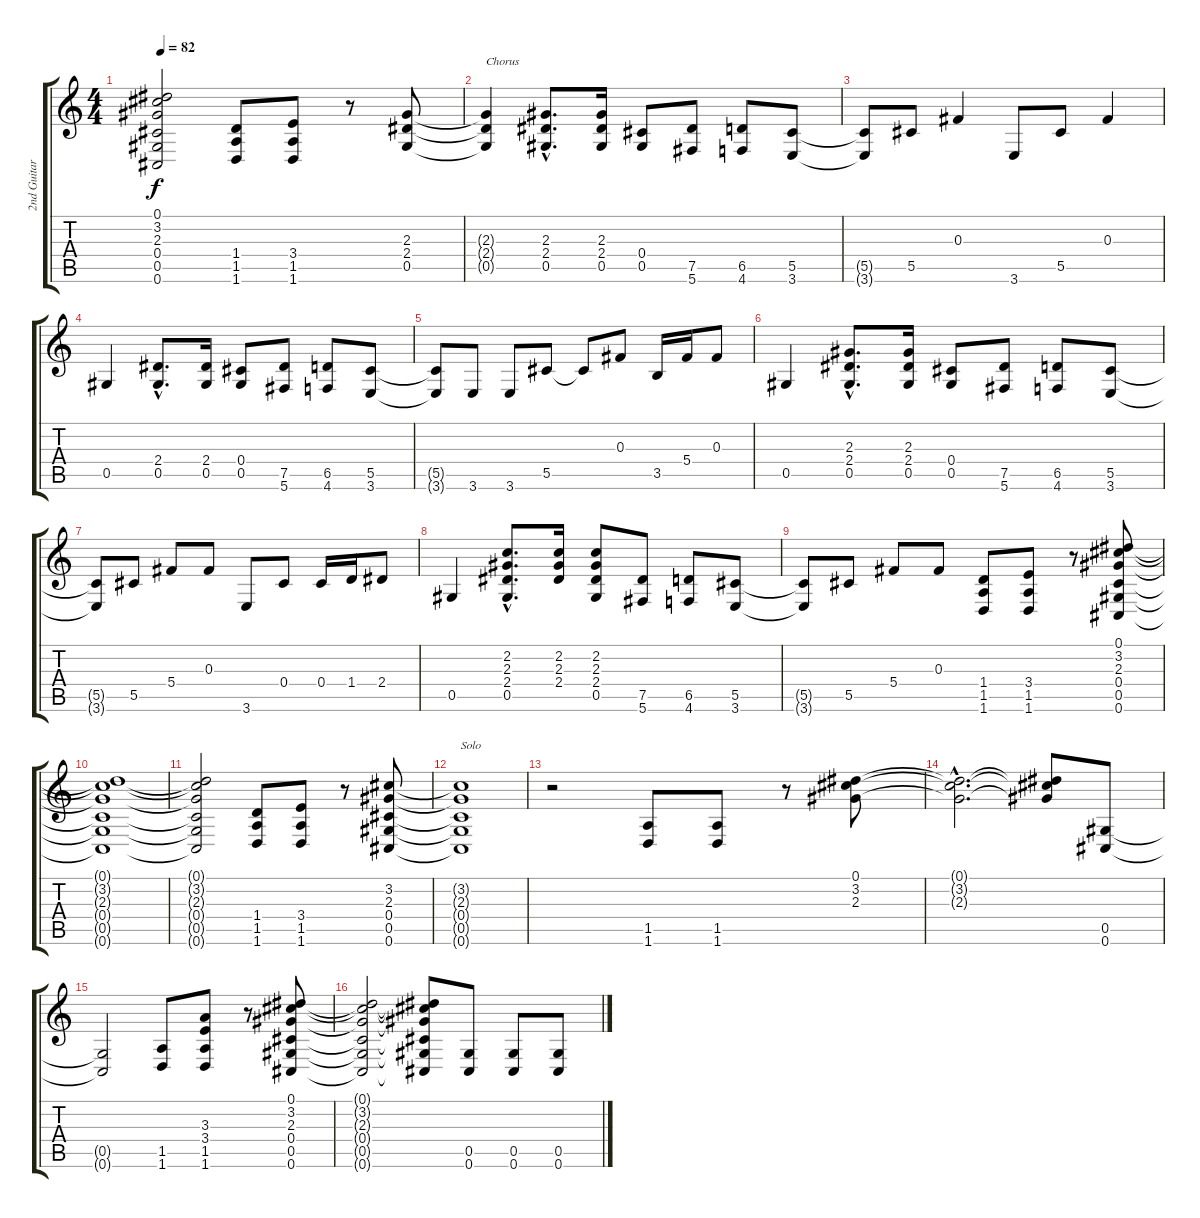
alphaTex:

\track ("2nd Guitar" "2nd Guitar") {instrument overdrivenguitar}
\staff {score tabs}
\tuning (Eb4 Bb3 Gb3 Db3 Ab2 Db2) {hide}
\ts (4 4)
\tempo 82
\clef g2
\ks c
(0.1{t} 3.2{t} 2.3{t} 0.4{t} 0.5{t} 0.6{t}).2{dy f} (1.4 1.5 1.6).8 (3.4 1.5 1.6).8 r.8 (2.3 2.4 0.5).8 |
(2.3{t} 2.4{t} 0.5{t}).4{txt "Chorus"} (2.3{hac} 2.4{hac} 0.5{hac}).8{d} (2.3 2.4 0.5).16 (0.4 0.5).8 (7.5 5.6).8 (6.5 4.6).8 (5.5 3.6).8 |
(5.5{t} 3.6{t}).8 5.5.8 0.3.4 3.6.8 5.5.8 0.3.4 |
0.5.4 (2.4{hac} 0.5{hac}).8{d} (2.4 0.5).16 (0.4 0.5).8 (7.5 5.6).8 (6.5 4.6).8 (5.5 3.6).8 |
(5.5{t} 3.6{t}).8 3.6.8 3.6.8 5.5.8 5.5{t}.8 0.3.8 3.5.16 5.4.16 0.3.8 |
0.5.4 (2.3{hac} 2.4{hac} 0.5{hac}).8{d} (2.3 2.4 0.5).16 (0.4 0.5).8 (7.5 5.6).8 (6.5 4.6).8 (5.5 3.6).8 |
(5.5{t} 3.6{t}).8 5.5.8 5.4.8 0.3.8 3.6.8 0.4.8 0.4.16 1.4.16 2.4.8 |
0.5.4 (2.2{hac} 2.3{hac} 2.4{hac} 0.5{hac}).8{d} (2.2 2.3 2.4).16 (2.2 2.3 2.4 0.5).8 (7.5 5.6).8 (6.5 4.6).8 (5.5 3.6).8 |
(5.5{t} 3.6{t}).8 5.5.8 5.4.8 0.3.8 (1.4 1.5 1.6).8 (3.4 1.5 1.6).8 r.8 (0.1 3.2 2.3 0.4 0.5 0.6).8 |
(0.1{t} 3.2{t} 2.3{t} 0.4{t} 0.5{t} 0.6{t}).1 |
(0.1{t} 3.2{t} 2.3{t} 0.4{t} 0.5{t} 0.6{t}).2 (1.4 1.5 1.6).8 (3.4 1.5 1.6).8 r.8 (3.2 2.3 0.4 0.5 0.6).8 |
(3.2{t} 2.3{t} 0.4{t} 0.5{t} 0.6{t}).1{txt "Solo"} |
r.2 (1.5 1.6).8 (1.5 1.6).8 r.8 (0.1 3.2 2.3).8 |
(0.1{hac t} 3.2{hac t} 2.3{hac t}).2{d} (0.1{t} 3.2{t} 2.3{t}).8 (0.5 0.6).8 |
(0.5{t} 0.6{t}).2 (1.5 1.6).8 (3.3 3.4 1.5 1.6).8 r.8 (0.1 3.2 2.3 0.4 0.5 0.6).8 |
(0.1{t} 3.2{t} 2.3{t} 0.4{t} 0.5{t} 0.6{t}).2 (0.1{t} 3.2{t} 2.3{t} 0.4{t} 0.5{t} 0.6{t}).8 (0.5 0.6).8 (0.5 0.6).8 (0.5 0.6).8
